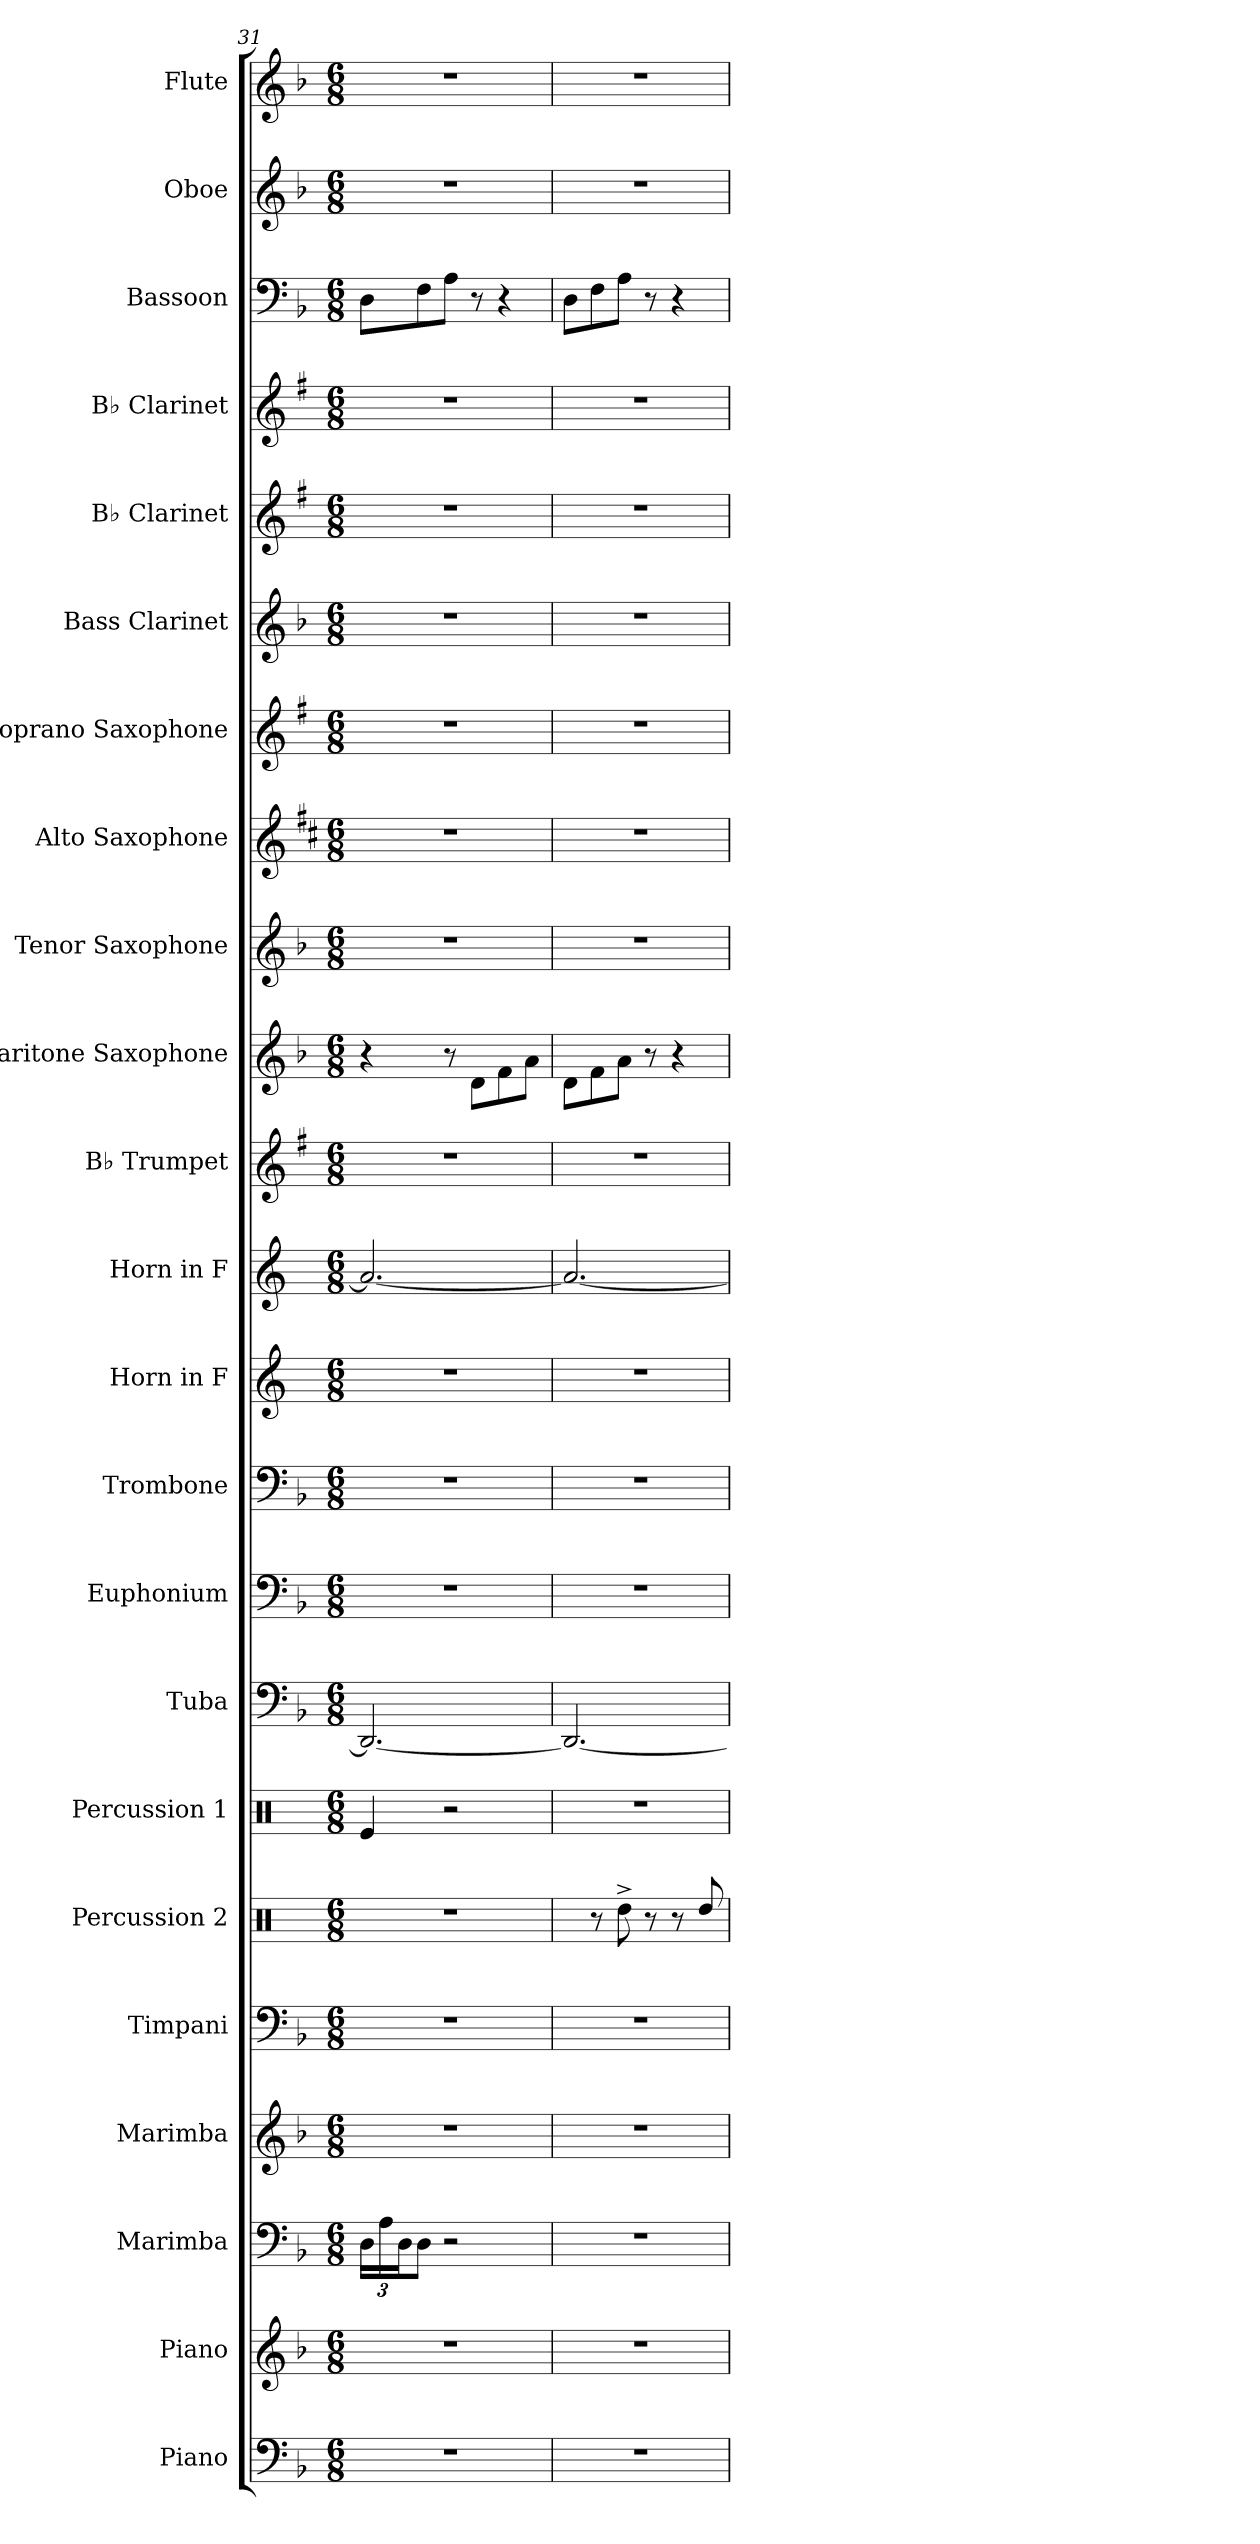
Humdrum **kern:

**kern	**kern	**kern	**kern	**kern	**kern	**kern	**kern	**kern	**kern	**kern	**kern	**kern	**kern	**kern	**kern	**kern	**kern	**kern	**kern	**kern	**kern	**kern
*part23	*part22	*part21	*part20	*part19	*part18	*part17	*part16	*part15	*part14	*part13	*part12	*part11	*part10	*part9	*part8	*part7	*part6	*part5	*part4	*part3	*part2	*part1
*staff23	*staff22	*staff21	*staff20	*staff19	*staff18	*staff17	*staff16	*staff15	*staff14	*staff13	*staff12	*staff11	*staff10	*staff9	*staff8	*staff7	*staff6	*staff5	*staff4	*staff3	*staff2	*staff1
*I"Piano	*I"Piano	*I"Marimba	*I"Marimba	*I"Timpani	*I"Percussion 2	*I"Percussion 1	*I"Tuba	*I"Euphonium	*I"Trombone	*I"Horn in F	*I"Horn in F	*I"B♭ Trumpet	*I"Baritone Saxophone	*I"Tenor Saxophone	*I"Alto Saxophone	*I"Soprano Saxophone	*I"Bass Clarinet	*I"B♭ Clarinet	*I"B♭ Clarinet	*I"Bassoon	*I"Oboe	*I"Flute
*I'Pno.	*I'Pno.	*I'Mrm.	*I'Mrm.	*I'Timp.	*I'Pr. 2	*I'Pr. 1	*I'Tu.	*I'Eu.	*I'Trb.	*	*	*I'B♭ Tpt.	*I'Bar. Sax.	*I'T. Sax.	*I'A. Sax.	*I'S. Sax.	*I'B. Cl.	*I'B♭ Cl.	*I'B♭ Cl.	*I'Bsn.	*I'Ob.	*I'Fl.
*clefF4	*clefG2	*clefF4	*clefG2	*clefF4	*clefX	*clefX	*clefF4	*clefF4	*clefF4	*clefG2	*clefG2	*clefG2	*clefG2	*clefG2	*clefG2	*clefG2	*clefG2	*clefG2	*clefG2	*clefF4	*clefG2	*clefG2
*	*	*	*	*	*	*	*	*	*	*ITrd4c7	*ITrd4c7	*ITrd1c2	*ITrd12c21	*ITrd8c14	*ITrd5c9	*ITrd1c2	*ITrd8c14	*ITrd1c2	*ITrd1c2	*	*	*
*k[b-]	*k[b-]	*k[b-]	*k[b-]	*k[b-]	*k[]	*k[]	*k[b-]	*k[b-]	*k[b-]	*k[b-]	*k[b-]	*k[b-]	*k[b-]	*k[b-]	*k[b-]	*k[b-]	*k[b-]	*k[b-]	*k[b-]	*k[b-]	*k[b-]	*k[b-]
*M6/8	*M6/8	*M6/8	*M6/8	*M6/8	*M6/8	*M6/8	*M6/8	*M6/8	*M6/8	*M6/8	*M6/8	*M6/8	*M6/8	*M6/8	*M6/8	*M6/8	*M6/8	*M6/8	*M6/8	*M6/8	*M6/8	*M6/8
*	*	*Xbrackettup	*	*	*	*	*	*	*	*	*	*	*	*	*	*	*	*	*	*	*	*
=31	=31	=31	=31	=31	=31	=31	=31	=31	=31	=31	=31	=31	=31	=31	=31	=31	=31	=31	=31	=31	=31	=31
2.r	2.r	24D\LL	2.r	2.r	2.r	4Re/	2.DD/_	2.r	2.r	2.r	2.d/_	2.r	4r	2.r	2.r	2.r	2.r	2.r	2.r	8D\L	2.r	2.r
.	.	24A\	.	.	.	.	.	.	.	.	.	.	.	.	.	.	.	.	.	.	.	.
.	.	24D\J	.	.	.	.	.	.	.	.	.	.	.	.	.	.	.	.	.	.	.	.
.	.	8D\J	.	.	.	.	.	.	.	.	.	.	.	.	.	.	.	.	.	8F\	.	.
.	.	2r	.	.	.	2r	.	.	.	.	.	.	8r	.	.	.	.	.	.	8A\J	.	.
.	.	.	.	.	.	.	.	.	.	.	.	.	8D\L	.	.	.	.	.	.	8r	.	.
.	.	.	.	.	.	.	.	.	.	.	.	.	8F\	.	.	.	.	.	.	4r	.	.
.	.	.	.	.	.	.	.	.	.	.	.	.	8A\J	.	.	.	.	.	.	.	.	.
=32	=32	=32	=32	=32	=32	=32	=32	=32	=32	=32	=32	=32	=32	=32	=32	=32	=32	=32	=32	=32	=32	=32
2.r	2.r	2.r	2.r	2.r	8R/	2.r	2.DD/_	2.r	2.r	2.r	2.d/_	2.r	8D\L	2.r	2.r	2.r	2.r	2.r	2.r	8D\L	2.r	2.r
.	.	.	.	.	8r	.	.	.	.	.	.	.	8F\	.	.	.	.	.	.	8F\	.	.
.	.	.	.	.	8Rdd^\	.	.	.	.	.	.	.	8A\J	.	.	.	.	.	.	8A\J	.	.
.	.	.	.	.	8r	.	.	.	.	.	.	.	8r	.	.	.	.	.	.	8r	.	.
.	.	.	.	.	8r	.	.	.	.	.	.	.	4r	.	.	.	.	.	.	4r	.	.
.	.	.	.	.	8Rdd/	.	.	.	.	.	.	.	.	.	.	.	.	.	.	.	.	.
=	=	=	=	=	=	=	=	=	=	=	=	=	=	=	=	=	=	=	=	=	=	=
*-	*-	*-	*-	*-	*-	*-	*-	*-	*-	*-	*-	*-	*-	*-	*-	*-	*-	*-	*-	*-	*-	*-
